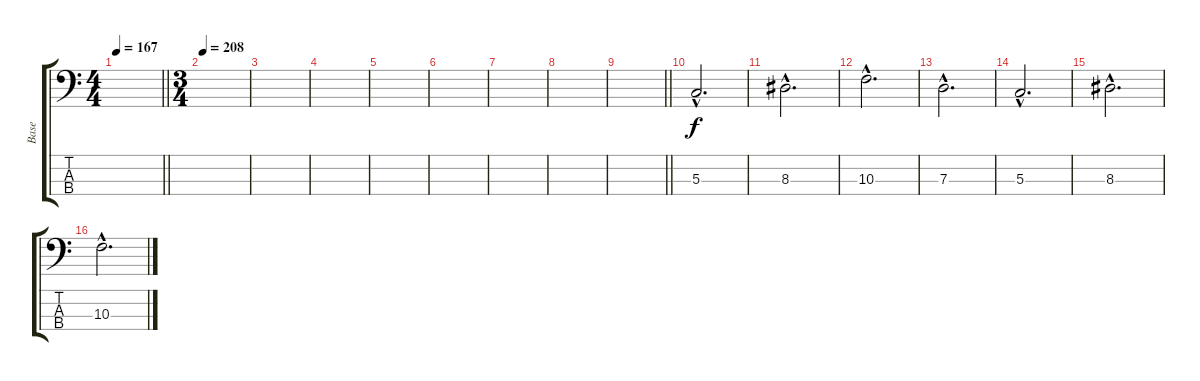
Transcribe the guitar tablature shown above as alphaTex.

\track ("Base" "Base") {instrument electricbassfinger}
\staff {score tabs}
\tuning (F2 C2 G1 C1) {hide}
\ts (4 4)
\tempo 167
\clef f4
\barLineRight lightlight
\ks c
|
\ts (3 4)
\tempo 208
|
|
|
|
|
|
|
\barLineRight lightlight
|
5.3{hac}.2{d} |
8.3{hac}.2{d} |
10.3{hac}.2{d} |
7.3{hac}.2{d} |
5.3{hac}.2{d} |
8.3{hac}.2{d} |
10.3{hac}.2{d}
